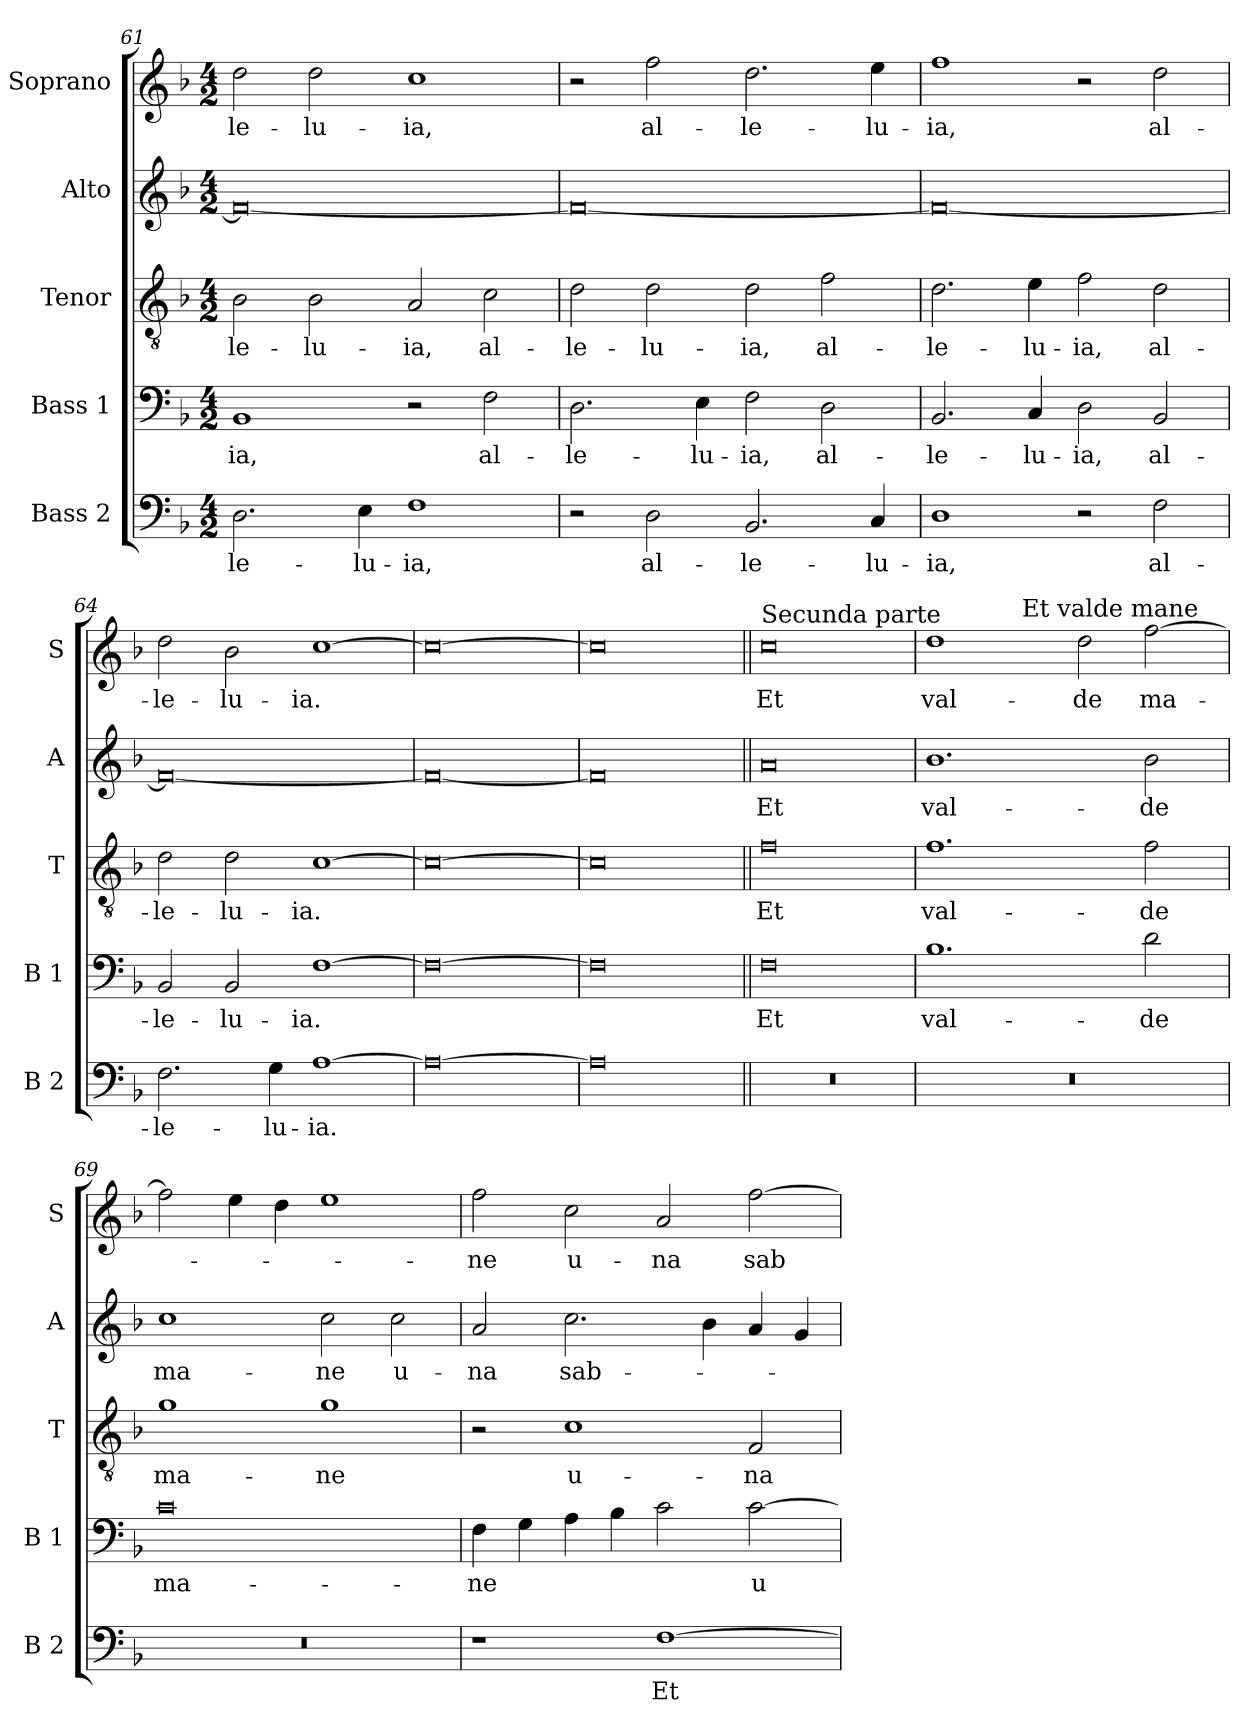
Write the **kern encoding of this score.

**kern	**text	**kern	**text	**kern	**text	**kern	**text	**kern	**text
*part5	*part5	*part4	*part4	*part3	*part3	*part2	*part2	*part1	*part1
*staff5	*staff5	*staff4	*staff4	*staff3	*staff3	*staff2	*staff2	*staff1	*staff1
*I"Bass 2	*	*I"Bass 1	*	*I"Tenor	*	*I"Alto	*	*I"Soprano	*
*I'B 2	*	*I'B 1	*	*I'T	*	*I'A	*	*I'S	*
!!LO:LB:g=z
*clefF4	*	*clefF4	*	*clefGv2	*	*clefG2	*	*clefG2	*
*k[b-]	*	*k[b-]	*	*k[b-]	*	*k[b-]	*	*k[b-]	*
*F:	*	*F:	*	*F:	*	*F:	*	*F:	*
*M4/2	*	*M4/2	*	*M4/2	*	*M4/2	*	*M4/2	*
=61	=61	=61	=61	=61	=61	=61	=61	=61	=61
!	!LO:LY:b	!	!LO:LY:b	!	!LO:LY:b	!	!	!	!LO:LY:b
2.D\	-le-	1BB-	-ia,	2B-\	-le-	0f_	.	2dd\	-le-
!	!	!	!	!	!LO:LY:b	!	!	!	!LO:LY:b
.	.	.	.	2B-\	-lu-	.	.	2dd\	-lu-
!	!LO:LY:b	!	!	!	!	!	!	!	!
4E\	-lu-	.	.	.	.	.	.	.	.
!	!LO:LY:b	!	!	!	!LO:LY:b	!	!	!	!LO:LY:b
1F	-ia,	2r	.	2A/	-ia,	.	.	1cc	-ia,
!	!	!	!LO:LY:b	!	!LO:LY:b	!	!	!	!
.	.	2F\	al-	2c\	al-	.	.	.	.
=62	=62	=62	=62	=62	=62	=62	=62	=62	=62
!	!	!	!LO:LY:b	!	!LO:LY:b	!	!	!	!
2r	.	2.D\	-le-	2d\	-le-	0f_	.	2r	.
!	!LO:LY:b	!	!	!	!LO:LY:b	!	!	!	!LO:LY:b
2D\	al-	.	.	2d\	-lu-	.	.	2ff\	al-
!	!	!	!LO:LY:b	!	!	!	!	!	!
.	.	4E\	-lu-	.	.	.	.	.	.
!	!LO:LY:b	!	!LO:LY:b	!	!LO:LY:b	!	!	!	!LO:LY:b
2.BB-/	-le-	2F\	-ia,	2d\	-ia,	.	.	2.dd\	-le-
!	!	!	!LO:LY:b	!	!LO:LY:b	!	!	!	!
.	.	2D\	al-	2f\	al-	.	.	.	.
!	!LO:LY:b	!	!	!	!	!	!	!	!LO:LY:b
4C/	-lu-	.	.	.	.	.	.	4ee\	-lu-
=63	=63	=63	=63	=63	=63	=63	=63	=63	=63
!	!LO:LY:b	!	!LO:LY:b	!	!LO:LY:b	!	!	!	!LO:LY:b
1D	-ia,	2.BB-/	-le-	2.d\	-le-	0f_	.	1ff	-ia,
!	!	!	!LO:LY:b	!	!LO:LY:b	!	!	!	!
.	.	4C/	-lu-	4e\	-lu-	.	.	.	.
!	!	!	!LO:LY:b	!	!LO:LY:b	!	!	!	!
2r	.	2D\	-ia,	2f\	-ia,	.	.	2r	.
!	!LO:LY:b	!	!LO:LY:b	!	!LO:LY:b	!	!	!	!LO:LY:b
2F\	al-	2BB-/	al-	2d\	al-	.	.	2dd\	al-
=64	=64	=64	=64	=64	=64	=64	=64	=64	=64
!	!LO:LY:b	!	!LO:LY:b	!	!LO:LY:b	!	!	!	!LO:LY:b
2.F\	-le-	2BB-/	-le-	2d\	-le-	0f_	.	2dd\	-le-
!	!	!	!LO:LY:b	!	!LO:LY:b	!	!	!	!LO:LY:b
.	.	2BB-/	-lu-	2d\	-lu-	.	.	2b-\	-lu-
!	!LO:LY:b	!	!	!	!	!	!	!	!
4G\	-lu-	.	.	.	.	.	.	.	.
!	!LO:LY:b	!	!LO:LY:b	!	!LO:LY:b	!	!	!	!LO:LY:b
[1A	-ia.	[1F	-ia.	[1c	-ia.	.	.	[1cc	-ia.
=65	=65	=65	=65	=65	=65	=65	=65	=65	=65
0A_	.	0F_	.	0c_	.	0f_	.	0cc_	.
=66	=66	=66	=66	=66	=66	=66	=66	=66	=66
0A]	.	0F]	.	0c]	.	0f]	.	0cc]	.
!!LO:PB:g=z
=67||	=67||	=67||	=67||	=67||	=67||	=67||	=67||	=67||	=67||
!	!	!	!	!	!	!	!	!LO:TX:a:t=Secunda parte	!
!	!	!	!LO:LY:b	!	!LO:LY:b	!	!LO:LY:b	!	!LO:LY:b
0r	.	0F	Et	0f	Et	0a	Et	0cc	Et
=68	=68	=68	=68	=68	=68	=68	=68	=68	=68
!	!	!	!LO:LY:b	!	!LO:LY:b	!	!LO:LY:b	!	!LO:LY:b
*	*	*	*	*	*	*	*	*^	*
0r	.	1.B-	val-	1.f	val-	1.b-	val-	1dd	2ryy	val-
.	.	.	.	.	.	.	.	.	8ryy	.
!	!	!	!	!	!	!	!	!	!LO:TX:a:t=Et valde mane	!
.	.	.	.	.	.	.	.	.	1ryy	.
!	!	!	!	!	!	!	!	!	!	!LO:LY:b
.	.	.	.	.	.	.	.	2dd\	.	-de
!	!	!	!LO:LY:b	!	!LO:LY:b	!	!LO:LY:b	!	!	!LO:LY:b
.	.	2d\	-de	2f\	-de	2b-\	-de	[2ff\	.	ma-
.	.	.	.	.	.	.	.	.	4.ryy	.
=69	=69	=69	=69	=69	=69	=69	=69	=69	=69	=69
!	!	!	!LO:LY:b	!	!LO:LY:b	!	!LO:LY:b	!	!	!
*	*	*	*	*	*	*	*	*v	*v	*
0r	.	0c	ma-	1g	ma-	1cc	ma-	2ff\]	.
.	.	.	.	.	.	.	.	4ee\	.
.	.	.	.	.	.	.	.	4dd\	.
!	!	!	!	!	!LO:LY:b	!	!LO:LY:b	!	!
.	.	.	.	1g	-ne	2cc\	-ne	1ee	.
!	!	!	!	!	!	!	!LO:LY:b	!	!
.	.	.	.	.	.	2cc\	u-	.	.
=70	=70	=70	=70	=70	=70	=70	=70	=70	=70
!	!	!	!LO:LY:b	!	!	!	!LO:LY:b	!	!LO:LY:b
1r	.	4F\	-ne	2r	.	2a/	-na	2ff\	-ne
.	.	4G\	.	.	.	.	.	.	.
!	!	!	!	!	!LO:LY:b	!	!LO:LY:b	!	!LO:LY:b
.	.	4A\	.	1c	u-	2.cc\	sab-	2cc\	u-
.	.	4B-\	.	.	.	.	.	.	.
!	!LO:LY:b	!	!	!	!	!	!	!	!LO:LY:b
[1F	Et	2c\	.	.	.	.	.	2a/	-na
.	.	.	.	.	.	4b-\	.	.	.
!	!	!	!LO:LY:b	!	!LO:LY:b	!	!	!	!LO:LY:b
.	.	[2c\	u-	2F/	-na	4a/	.	[2ff\	sab-
.	.	.	.	.	.	4g/	.	.	.
=	=	=	=	=	=	=	=	=	=
*-	*-	*-	*-	*-	*-	*-	*-	*-	*-
